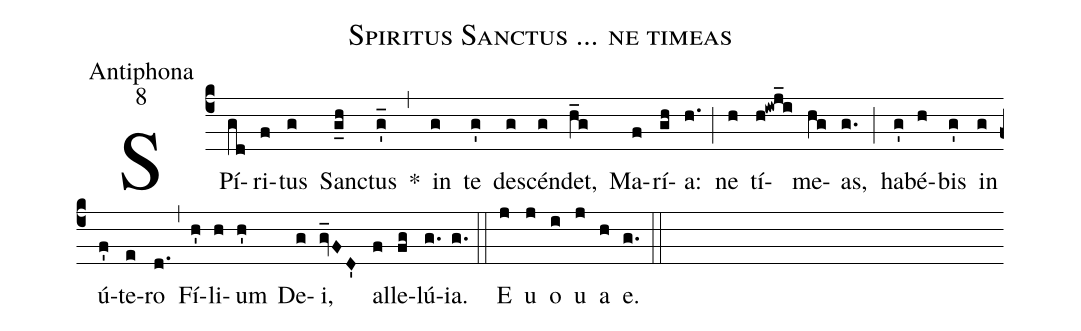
name:Spiritus Sanctus ... ne timeas;
office-part:Antiphona;
mode:8;
%%
(c4) SPí(gd)ri(f)tus(g) San(g_h)ctus(g'_) *(,) in(g) te(g') de(g)scén(g)det,(h_g) Ma(f)rí(gh)a:(h.) (;) ne(h) tí(h!iwj_i)me(hg)as,(g.) (;) ha(g')bé(h)bis(g') in(g) ú(f')te(e)ro(d.) (,) Fí(h')li(h)um(h') De(g)i,(gv_FD') al(f)le(fg)lú(g.)ia.(g.) (::) <eu>E(j) u(j) o(i) u(j) a(h) e.</eu>(g.) (::)
